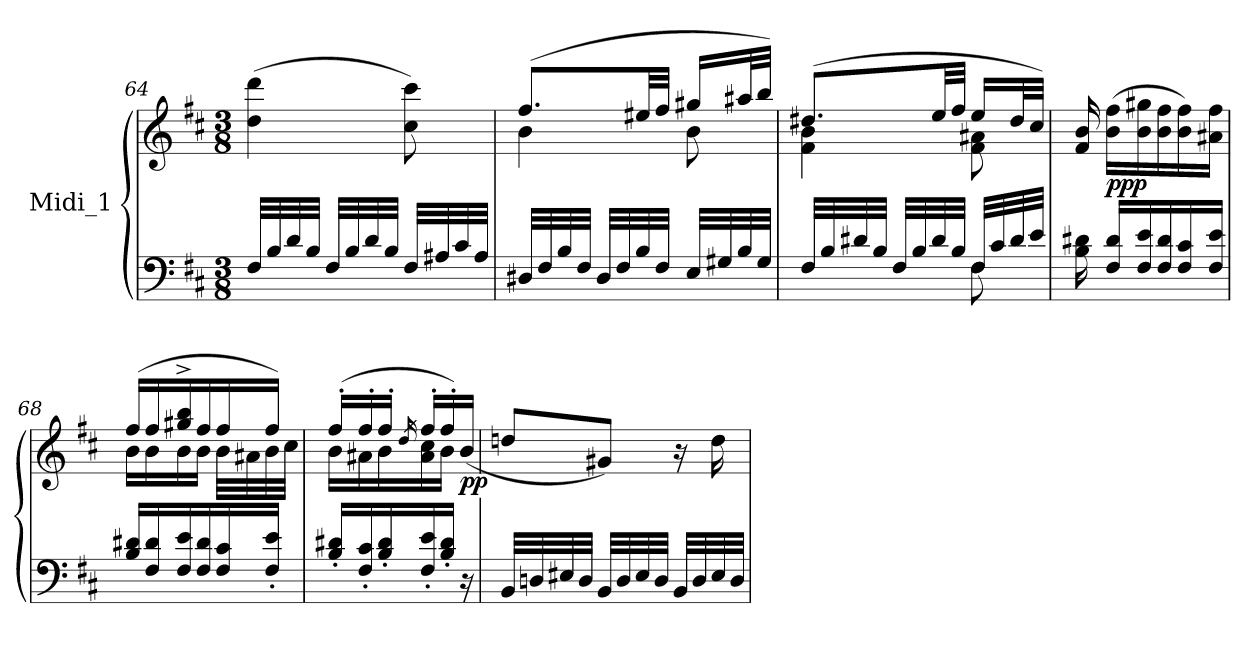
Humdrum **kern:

**kern	**kern	**dynam
*part1	*part1	*part1
*staff2	*staff1	*staff1/2
*I"Midi_1	*	*
!!LO:LB:g=z
*clefF4	*clefG2	*
*k[f#c#]	*k[f#c#]	*
*D:	*D:	*
*M3/8	*M3/8	*
=64	=64	=64
32F#/LLL	(>4dd\ 4ddd\	.
32B/	.	.
32d/	.	.
32B/JJJ	.	.
32F#/LLL	.	.
32B/	.	.
32d/	.	.
32B/JJJ	.	.
32F#/LLL	8cc#i\ 8ccc#i\)	.
32A#X/	.	.
32c#/	.	.
32A#/JJJ	.	.
=65	=65	=65
*	*^	*
32D#X/LLL	(>8.ff#/L	4b\	.
32F#/	.	.	.
32B/	.	.	.
32F#/JJJ	.	.	.
32D#/LLL	.	.	.
32F#/	.	.	.
32B/	32ee#X/LL	.	.
32F#/JJJ	32ff#/JJJ	.	.
32E/LLL	16gg#X/LL	8b\	.
32G#X/	.	.	.
32B/	32aa#X/L	.	.
32G#/JJJ	32bb/JJJ)	.	.
=66	=66	=66	=66
*^	*	*	*
32F#/LLL	4ryy	(>8.dd#X/L	4f#\ 4b\	.
32B/	.	.	.	.
32d#X/	.	.	.	.
32B/JJJ	.	.	.	.
32F#/LLL	.	.	.	.
32B/	.	.	.	.
32d#/	.	32ee/LL	.	.
32B/JJJ	.	32ff#/JJJ	.	.
32F#/LLL	8F#\	16ee/LL	8f#\ 8a#X\	.
32c#/	.	.	.	.
32d#/	.	32dd#/L	.	.
32e/JJJ	.	32cc#/JJJ)	.	.
*v	*v	*	*	*
*	*v	*v	*
!!LO:LB:g=z
=67	=67	=67
16B\ 16d#X\	16f#/ 16b/	.
!	!	!LO:DY:b
16F#/ 16d#/LL	(>16b\ 16ff#\LL	ppp
16F#/ 16e/	16b\ 16gg#X\	.
16F#/ 16d#/	16b\ 16ff#\	.
16F#/ 16c#/	16b\ 16ff#\)	.
16F#/ 16e/JJ	16a#X\ 16ff#\JJ	.
=68	=68	=68
*	*MM75	*
*	*^	*
16B/ 16d#X/LL	(>16ff#/LL	16b\LL	.
16F#/ 16d#/	16ff#/	16b\	.
16F#/ 16e/	16gg#X/^ 16bb/^	16b\	.
16F#/ 16d#/	16ff#/	16b\JJ	.
16F#/ 16c#/	16ff#/	32b\LLL	.
.	.	32a#X\	.
16F#/' 16e/'JJ	16ff#/JJ)	32b\	.
.	.	32cc#\JJJ	.
=69	=69	=69	=69
16B/' 16d#X/'LL	(>16ff#'/LL	16b\LL	.
16F#/' 16c#/'	16ff#'/	16a#X\	.
16B/' 16d#/'	16ff#'/JJ	16b\	.
.	16qdd/	.	.
16F#/' 16e/'	16ff#'/LL	16a#\ 16cc#i\	.
16B/' 16d#/'JJ	16ff#'/)	16b\JJ	.
!	!	!	!LO:DY:b
16r	(>16b/JJ	16ryy	pp
*	*v	*v	*
=70	=70	=70
32BB/LLL	8ddni/L	.
32Dni/	.	.
32E#X/	.	.
32D/JJJ	.	.
32BB/LLL	8g#X/J)	.
32D/	.	.
32E#/	.	.
32D/JJJ	.	.
32BB/LLL	16r	.
32D/	.	.
32E#/	16dd\	.
32D/JJJ	.	.
=	=	=
*-	*-	*-
